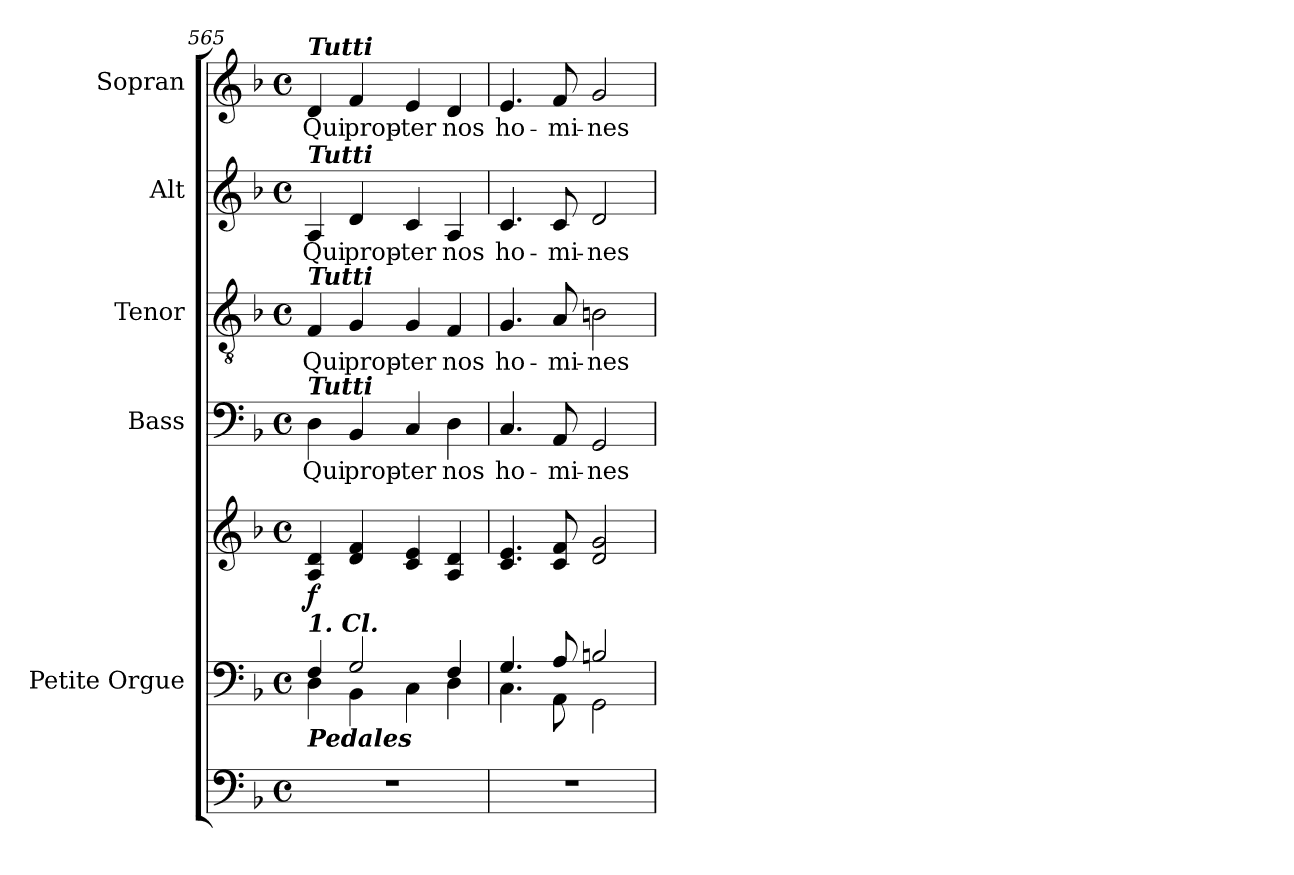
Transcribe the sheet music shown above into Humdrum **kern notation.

**kern	**kern	**kern	**dynam	**kern	**text	**kern	**text	**kern	**text	**kern	**text
*part6	*part5	*part5	*part5	*part4	*part4	*part3	*part3	*part2	*part2	*part1	*part1
*staff7	*staff6	*staff5	*staff5/6	*staff4	*staff4	*staff3	*staff3	*staff2	*staff2	*staff1	*staff1
*	*I"Petite Orgue	*	*	*I"Bass	*	*I"Tenor	*	*I"Alt	*	*I"Sopran	*
*	*I'Org. 1	*	*	*I'B.	*	*I'T.	*	*I'A.	*	*I'S.	*
*clefF4	*clefF4	*clefG2	*	*clefF4	*	*clefGv2	*	*clefG2	*	*clefG2	*
*k[b-]	*k[b-]	*k[b-]	*	*k[b-]	*	*k[b-]	*	*k[b-]	*	*k[b-]	*
*F:	*F:	*F:	*	*F:	*	*F:	*	*F:	*	*F:	*
*M4/4	*M4/4	*M4/4	*	*M4/4	*	*M4/4	*	*M4/4	*	*M4/4	*
*met(c)	*met(c)	*met(c)	*	*met(c)	*	*met(c)	*	*met(c)	*	*met(c)	*
=565	=565	=565	=565	=565	=565	=565	=565	=565	=565	=565	=565
*	*^	*	*	*	*	*	*	*	*	*	*
!	!	!	!	!	!	!	!	!	!	!	!LO:TX:a:Bi:t=Tutti	!
!	!	!	!	!	!	!	!	!	!LO:TX:a:Bi:t=Tutti	!	!	!
!	!	!	!	!	!	!	!LO:TX:a:Bi:t=Tutti	!	!	!	!	!
!	!	!	!	!	!LO:TX:a:Bi:t=Tutti	!	!	!	!	!	!	!
!	!	!	!LO:TX:b:Bi:t=1. Cl.	!	!	!	!	!	!	!	!	!
!	!LO:TX:b:Bi:t=Pedales	!	!	!	!	!	!	!	!	!	!	!
!	!	!	!	!LO:DY:b	!	!LO:LY:b	!	!LO:LY:b	!	!LO:LY:b	!	!LO:LY:b
1r	4F/	4D\	4A/ 4d/	f	4D\	Qui	4F/	Qui	4A/	Qui	4d/	Qui
!	!	!	!	!	!	!LO:LY:b	!	!LO:LY:b	!	!LO:LY:b	!	!LO:LY:b
.	2G/	4BB-\	4d/ 4f/	.	4BB-/	prop-	4G/	prop-	4d/	prop-	4f/	prop-
!	!	!	!	!	!	!LO:LY:b	!	!LO:LY:b	!	!LO:LY:b	!	!LO:LY:b
.	.	4C\	4c/ 4e/	.	4C/	-ter	4G/	-ter	4c/	-ter	4e/	-ter
!	!	!	!	!	!	!LO:LY:b	!	!LO:LY:b	!	!LO:LY:b	!	!LO:LY:b
.	4F/	4D\	4A/ 4d/	.	4D\	nos	4F/	nos	4A/	nos	4d/	nos
=566	=566	=566	=566	=566	=566	=566	=566	=566	=566	=566	=566	=566
!	!	!	!	!	!	!LO:LY:b	!	!LO:LY:b	!	!LO:LY:b	!	!LO:LY:b
1r	4.G/	4.C\	4.c/ 4.e/	.	4.C/	ho-	4.G/	ho-	4.c/	ho-	4.e/	ho-
!	!	!	!	!	!	!LO:LY:b	!	!LO:LY:b	!	!LO:LY:b	!	!LO:LY:b
.	8A/	8AA\	8c/ 8f/	.	8AA/	-mi-	8A/	-mi-	8c/	-mi-	8f/	-mi-
!	!	!	!	!	!	!LO:LY:b	!	!LO:LY:b	!	!LO:LY:b	!	!LO:LY:b
.	2Bn/	2GG\	2d/ 2g/	.	2GG/	-nes	2Bn\	-nes	2d/	-nes	2g/	-nes
*	*v	*v	*	*	*	*	*	*	*	*	*	*
=	=	=	=	=	=	=	=	=	=	=	=
*-	*-	*-	*-	*-	*-	*-	*-	*-	*-	*-	*-
